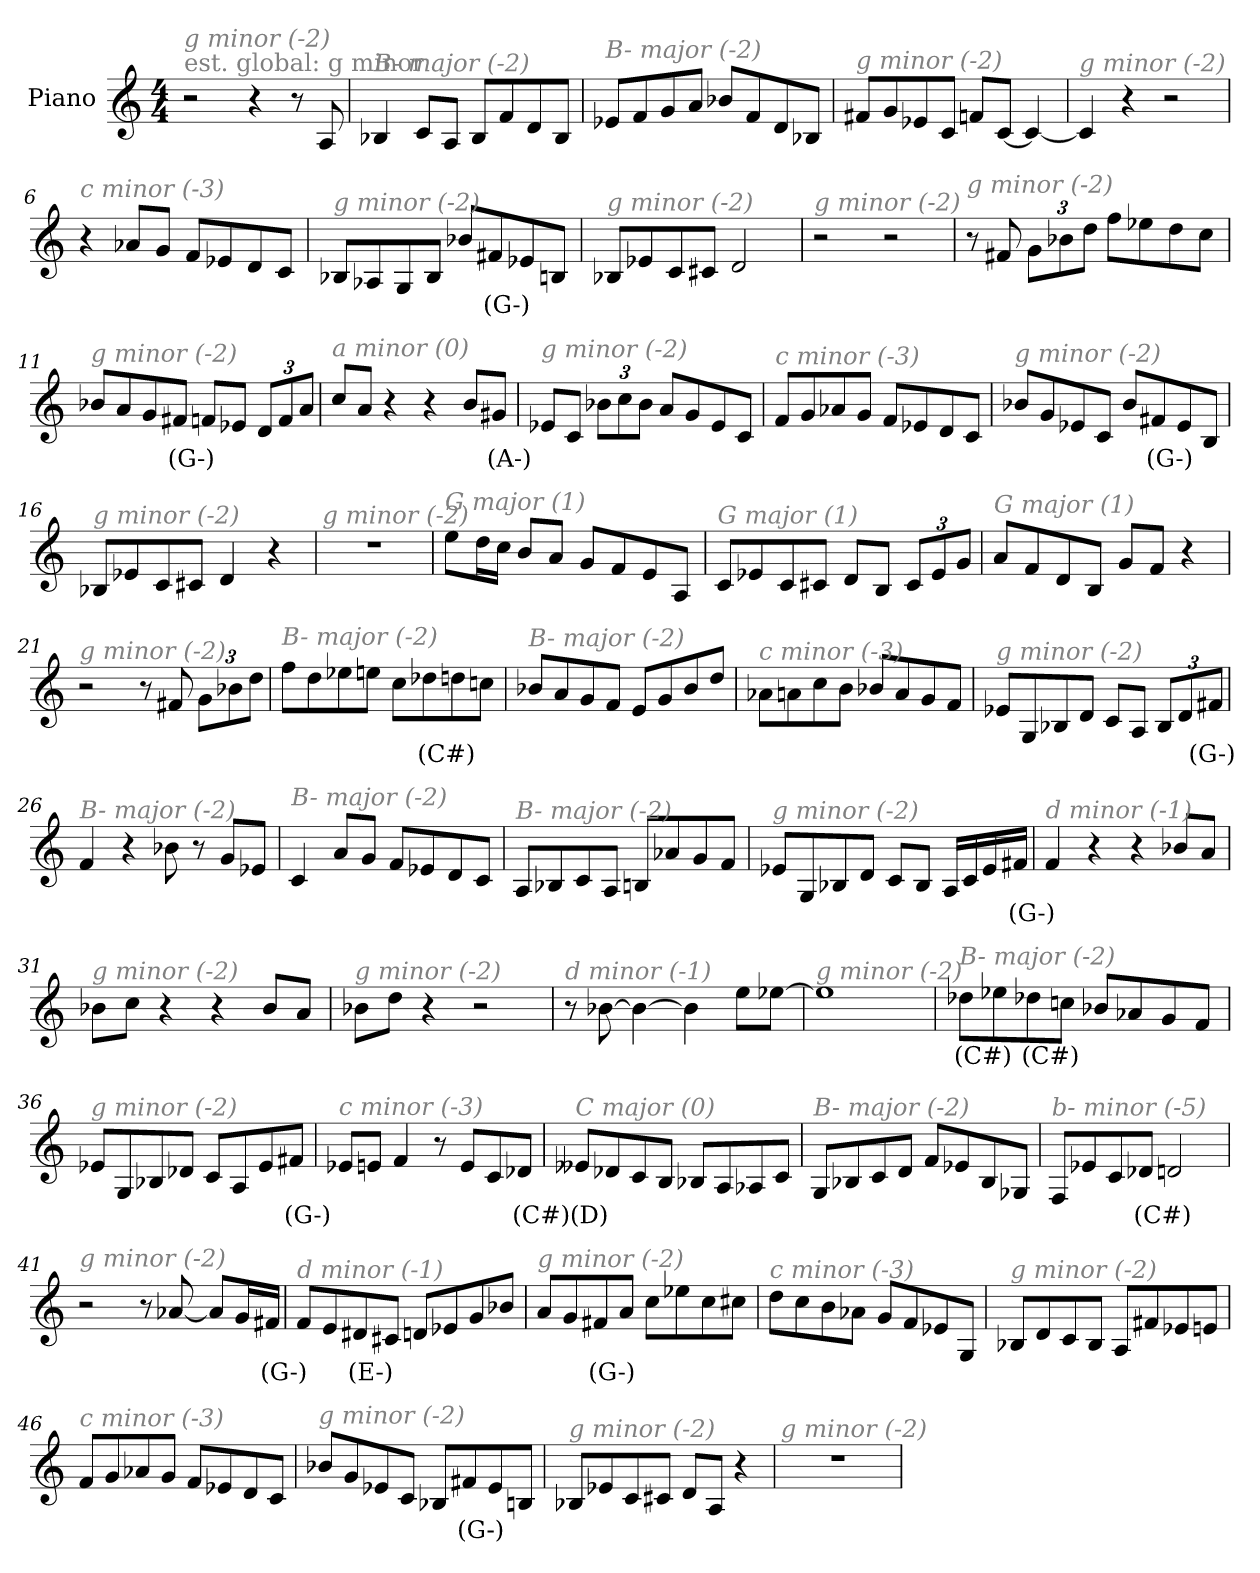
**kern	**text
*part1	*part1
*staff1	*staff1
*I"Piano	*
*I'Pno	*
*clefG2	*
*k[]	*
*M4/4	*
*MM320	*
=1	=1
!LO:TX:a:color=#808080:t=est. global&colon; g minor	!
!LO:TX:i:color=#808080:t=g minor (-2)	!
2r	.
4r	.
8r	.
8A/	.
=2	=2
!LO:TX:i:color=#808080:t=B- major (-2)	!
4B-X/	.
8c/L	.
8A/J	.
8B-/L	.
8f/	.
8d/	.
8B-/J	.
=3	=3
!LO:TX:i:color=#808080:t=B- major (-2)	!
8e-X/L	.
8f/	.
8g/	.
8a/J	.
8b-X/L	.
8f/	.
8d/	.
8B-X/J	.
=4	=4
!LO:TX:i:color=#808080:t=g minor (-2)	!
8f#X/L	.
8g/	.
8e-X/	.
8c/J	.
8fn/L	.
[8c/J	.
4c/_	.
=5	=5
!LO:TX:i:color=#808080:t=g minor (-2)	!
4c/]	.
4r	.
2r	.
!!LO:LB:g=z
=6	=6
!LO:TX:i:color=#808080:t=c minor (-3)	!
4r	.
8a-X/L	.
8g/J	.
8f/L	.
8e-X/	.
8d/	.
8c/J	.
=7	=7
!LO:TX:i:color=#808080:t=g minor (-2)	!
8B-X/L	.
8A-X/	.
8G/	.
8B-/J	.
8b-X/L	.
8f#Xi/	(G-)
8e-X/	.
8Bn/J	.
=8	=8
!LO:TX:i:color=#808080:t=g minor (-2)	!
8B-X/L	.
8e-X/	.
8c/	.
8c#X/J	.
2d/	.
=9	=9
!LO:TX:i:color=#808080:t=g minor (-2)	!
2r	.
2r	.
!!LO:LB:g=z
=10	=10
!LO:TX:i:color=#808080:t=g minor (-2)	!
8r	.
8f#X/	.
*Xbrackettup	*
12g\L	.
12b-X\	.
12dd\J	.
8ff\L	.
8ee-X\	.
8dd\	.
8cc\J	.
=11	=11
!LO:TX:i:color=#808080:t=g minor (-2)	!
8b-X/L	.
8a/	.
8g/	.
8f#Xi/J	(G-)
8f/L	.
8e-X/J	.
12d/L	.
12f/	.
12a/J	.
=12	=12
!LO:TX:i:color=#808080:t=a minor (0)	!
8cc/L	.
8a/J	.
4r	.
4r	.
8b/L	.
8g#Xi/J	(A-)
=13	=13
!LO:TX:i:color=#808080:t=g minor (-2)	!
8e-X/L	.
8c/J	.
12b-X\L	.
12cc\	.
12b-\J	.
8a/L	.
8g/	.
8e-/	.
8c/J	.
!!LO:LB:g=z
=14	=14
!LO:TX:i:color=#808080:t=c minor (-3)	!
8f/L	.
8g/	.
8a-X/	.
8g/J	.
8f/L	.
8e-X/	.
8d/	.
8c/J	.
=15	=15
!LO:TX:i:color=#808080:t=g minor (-2)	!
8b-X/L	.
8g/	.
8e-X/	.
8c/J	.
8b-/L	.
8f#Xi/	(G-)
8e-/	.
8B/J	.
=16	=16
!LO:TX:i:color=#808080:t=g minor (-2)	!
8B-X/L	.
8e-X/	.
8c/	.
8c#X/J	.
4d/	.
4r	.
=17	=17
!LO:TX:i:color=#808080:t=g minor (-2)	!
1r	.
!!LO:LB:g=z
=18	=18
!LO:TX:i:color=#808080:t=G major (1)	!
8ee\L	.
16dd\L	.
16cc\JJ	.
8b/L	.
8a/J	.
8g/L	.
8f/	.
8e/	.
8A/J	.
=19	=19
!LO:TX:i:color=#808080:t=G major (1)	!
8c/L	.
8e-X/	.
8c/	.
8c#X/J	.
8d/L	.
8B/J	.
12c#/L	.
12e-/	.
12g/J	.
=20	=20
!LO:TX:i:color=#808080:t=G major (1)	!
8a/L	.
8f/	.
8d/	.
8B/J	.
8g/L	.
8f/J	.
4r	.
=21	=21
!LO:TX:i:color=#808080:t=g minor (-2)	!
2r	.
8r	.
8f#X/	.
12g\L	.
12b-X\	.
12dd\J	.
!!LO:LB:g=z
=22	=22
!LO:TX:i:color=#808080:t=B- major (-2)	!
8ff\L	.
8dd\	.
8ee-X\	.
8een\J	.
8cc\L	.
8dd-Xi\	(C#)
8dd\	.
8ccn\J	.
=23	=23
!LO:TX:i:color=#808080:t=B- major (-2)	!
8b-X/L	.
8a/	.
8g/	.
8f/J	.
8e/L	.
8g/	.
8b-/	.
8dd/J	.
=24	=24
!LO:TX:i:color=#808080:t=c minor (-3)	!
8a-X\L	.
8an\	.
8cc\	.
8b\J	.
8b-X/L	.
8a/	.
8g/	.
8f/J	.
=25	=25
!LO:TX:i:color=#808080:t=g minor (-2)	!
8e-X/L	.
8G/	.
8B-X/	.
8d/J	.
8c/L	.
8A/J	.
12B-/L	.
12d/	.
12f#Xi/J	(G-)
!!LO:LB:g=z
=26	=26
!LO:TX:i:color=#808080:t=B- major (-2)	!
4f/	.
4r	.
8b-X\	.
8r	.
8g/L	.
8e-X/J	.
=27	=27
!LO:TX:i:color=#808080:t=B- major (-2)	!
4c/	.
8a/L	.
8g/J	.
8f/L	.
8e-X/	.
8d/	.
8c/J	.
=28	=28
!LO:TX:i:color=#808080:t=B- major (-2)	!
8A/L	.
8B-X/	.
8c/	.
8A/J	.
8Bn/L	.
8a-X/	.
8g/	.
8f/J	.
=29	=29
!LO:TX:i:color=#808080:t=g minor (-2)	!
8e-X/L	.
8G/	.
8B-X/	.
8d/J	.
8c/L	.
8B-/J	.
16A/LL	.
16c/	.
16e-/	.
16f#Xi/JJ	(G-)
!!LO:LB:g=z
=30	=30
!LO:TX:i:color=#808080:t=d minor (-1)	!
4f/	.
4r	.
4r	.
8b-X/L	.
8a/J	.
=31	=31
!LO:TX:i:color=#808080:t=g minor (-2)	!
8b-X\L	.
8cc\J	.
4r	.
4r	.
8b-/L	.
8a/J	.
=32	=32
!LO:TX:i:color=#808080:t=g minor (-2)	!
8b-X\L	.
8dd\J	.
4r	.
2r	.
=33	=33
!LO:TX:i:color=#808080:t=d minor (-1)	!
8r	.
[8b-X\	.
4b-\_	.
4b-\]	.
8ee\L	.
[8ee-X\J	.
=34	=34
!LO:TX:i:color=#808080:t=g minor (-2)	!
1ee-]	.
=35	=35
!LO:TX:i:color=#808080:t=B- major (-2)	!
8dd-Xi\L	(C#)
8ee-X\	.
8dd-Xi\	(C#)
8ccn\J	.
8b-X/L	.
8a-X/	.
8g/	.
8f/J	.
!!LO:LB:g=z
=36	=36
!LO:TX:i:color=#808080:t=g minor (-2)	!
8e-X/L	.
8G/	.
8B-X/	.
8d-X/J	.
8c/L	.
8A/	.
8e-/	.
8f#Xi/J	(G-)
=37	=37
!LO:TX:i:color=#808080:t=c minor (-3)	!
8e-X/L	.
8en/J	.
4f/	.
8r	.
8e/L	.
8c/	.
8d-Xi/J	(C#)
=38	=38
!LO:TX:i:color=#808080:t=C major (0)	!
8e--Xj/L	(D)
8d-X/	.
8c/	.
8B/J	.
8B-X/L	.
8A/	.
8A-X/	.
8c/J	.
=39	=39
!LO:TX:i:color=#808080:t=B- major (-2)	!
8G/L	.
8B-X/	.
8c/	.
8d/J	.
8f/L	.
8e-X/	.
8B-/	.
8G-X/J	.
!!LO:LB:g=z
=40	=40
!LO:TX:i:color=#808080:t=b- minor (-5)	!
8F/L	.
8e-X/	.
8c/	.
8d-Xi/J	(C#)
2d/	.
=41	=41
!LO:TX:i:color=#808080:t=g minor (-2)	!
2r	.
8r	.
[8a-X/	.
8a-/L]	.
16g/L	.
16f#Xi/JJ	(G-)
=42	=42
!LO:TX:i:color=#808080:t=d minor (-1)	!
8f/L	.
8e/	.
8d#Xj/	(E-)
8c#X/J	.
8d/L	.
8e-/	.
8g/	.
8b-X/J	.
=43	=43
!LO:TX:i:color=#808080:t=g minor (-2)	!
8a/L	.
8g/	.
8f#Xi/	(G-)
8a/J	.
8cc\L	.
8ee-X\	.
8cc\	.
8cc#X\J	.
!!LO:PB:g=z
=44	=44
!LO:TX:i:color=#808080:t=c minor (-3)	!
8dd\L	.
8cc\	.
8b\	.
8a-X\J	.
8g/L	.
8f/	.
8e-X/	.
8G/J	.
=45	=45
!LO:TX:i:color=#808080:t=g minor (-2)	!
8B-X/L	.
8d/	.
8c/	.
8B-/J	.
8A/L	.
8f#X/	.
8e-X/	.
8en/J	.
=46	=46
!LO:TX:i:color=#808080:t=c minor (-3)	!
8f/L	.
8g/	.
8a-X/	.
8g/J	.
8f/L	.
8e-X/	.
8d/	.
8c/J	.
=47	=47
!LO:TX:i:color=#808080:t=g minor (-2)	!
8b-X/L	.
8g/	.
8e-X/	.
8c/J	.
8B-X/L	.
8f#Xi/	(G-)
8e-/	.
8Bn/J	.
!!LO:LB:g=z
=48	=48
!LO:TX:i:color=#808080:t=g minor (-2)	!
8B-X/L	.
8e-X/	.
8c/	.
8c#X/J	.
8d/L	.
8A/J	.
4r	.
=49	=49
!LO:TX:i:color=#808080:t=g minor (-2)	!
1r	.
=	=
*-	*-
